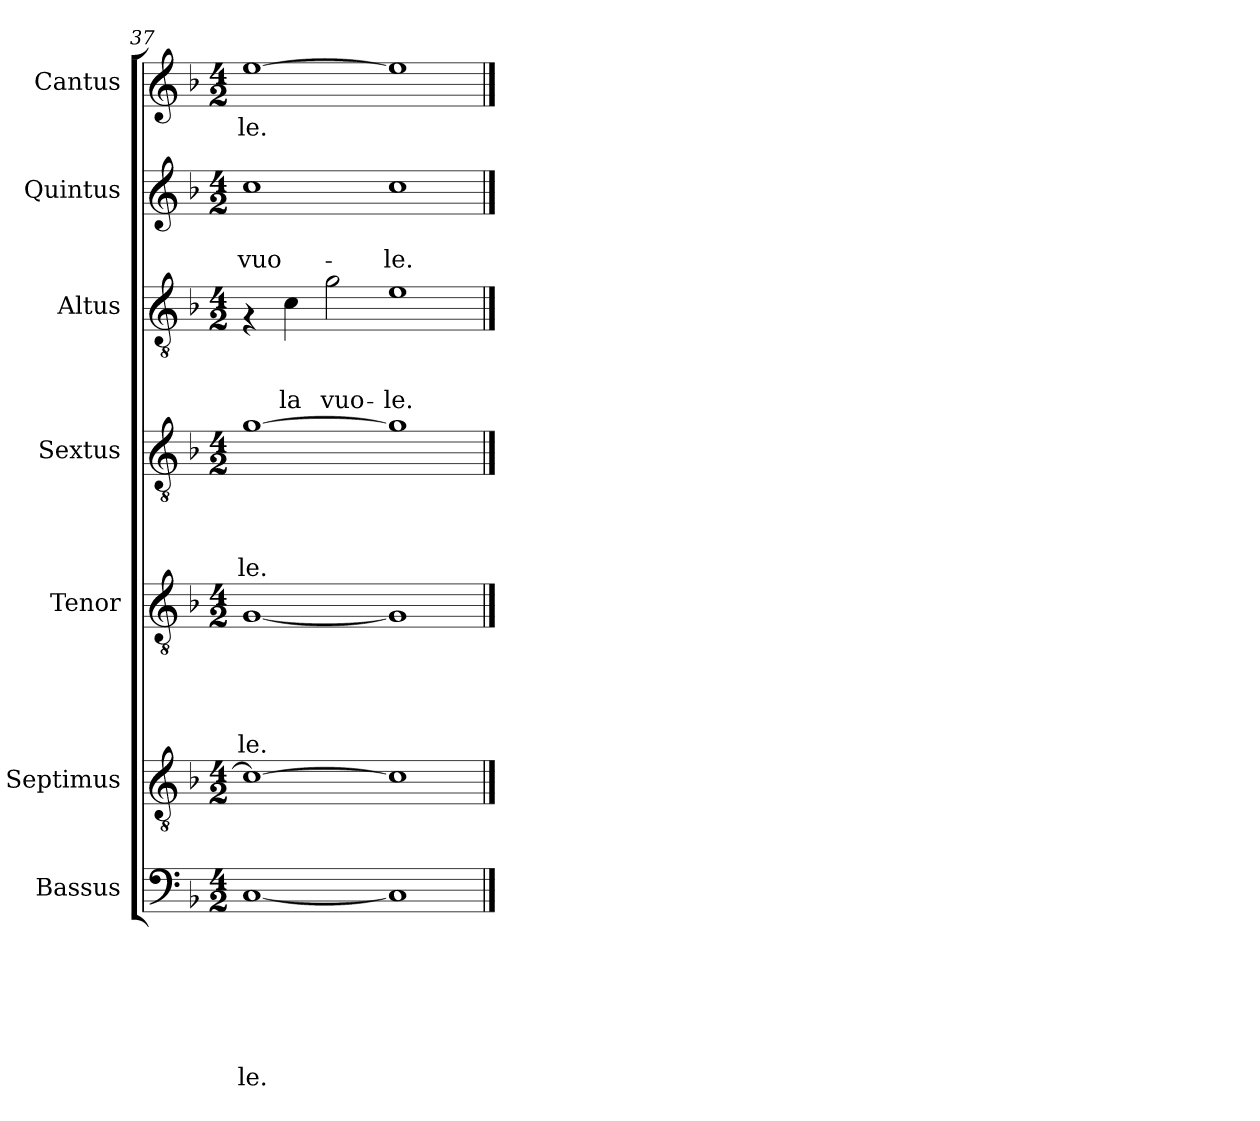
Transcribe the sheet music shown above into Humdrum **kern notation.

**kern	**text	**text	**text	**text	**text	**text	**text	**kern	**text	**kern	**text	**text	**text	**text	**text	**kern	**text	**text	**text	**text	**kern	**text	**text	**text	**kern	**text	**text	**kern	**text
*part7	*part7	*part7	*part7	*part7	*part7	*part7	*part7	*part6	*part6	*part5	*part5	*part5	*part5	*part5	*part5	*part4	*part4	*part4	*part4	*part4	*part3	*part3	*part3	*part3	*part2	*part2	*part2	*part1	*part1
*staff7	*staff7	*staff7	*staff7	*staff7	*staff7	*staff7	*staff7	*staff6	*staff6	*staff5	*staff5	*staff5	*staff5	*staff5	*staff5	*staff4	*staff4	*staff4	*staff4	*staff4	*staff3	*staff3	*staff3	*staff3	*staff2	*staff2	*staff2	*staff1	*staff1
*I"Bassus	*	*	*	*	*	*	*	*I"Septimus	*	*I"Tenor	*	*	*	*	*	*I"Sextus	*	*	*	*	*I"Altus	*	*	*	*I"Quintus	*	*	*I"Cantus	*
*clefF4	*	*	*	*	*	*	*	*clefGv2	*	*clefGv2	*	*	*	*	*	*clefGv2	*	*	*	*	*clefGv2	*	*	*	*clefG2	*	*	*clefG2	*
*k[b-]	*	*	*	*	*	*	*	*k[b-]	*	*k[b-]	*	*	*	*	*	*k[b-]	*	*	*	*	*k[b-]	*	*	*	*k[b-]	*	*	*k[b-]	*
*F:	*	*	*	*	*	*	*	*F:	*	*F:	*	*	*	*	*	*F:	*	*	*	*	*F:	*	*	*	*F:	*	*	*F:	*
*M4/2	*	*	*	*	*	*	*	*M4/2	*	*M4/2	*	*	*	*	*	*M4/2	*	*	*	*	*M4/2	*	*	*	*M4/2	*	*	*M4/2	*
=37	=37	=37	=37	=37	=37	=37	=37	=37	=37	=37	=37	=37	=37	=37	=37	=37	=37	=37	=37	=37	=37	=37	=37	=37	=37	=37	=37	=37	=37
!	!	!	!	!	!	!	!LO:LY:b	!	!	!	!	!	!	!	!LO:LY:b	!	!	!	!	!LO:LY:b	!	!	!	!	!	!	!LO:LY:b	!	!LO:LY:b
[<1C	.	.	.	.	.	.	-le.	1c_	.	[<1G	.	.	.	.	-le.	[>1g	.	.	.	-le.	4rF	.	.	.	1cc	.	vuo-	[>1ee	-le.
!	!	!	!	!	!	!	!	!	!	!	!	!	!	!	!	!	!	!	!	!	!	!	!	!LO:LY:b	!	!	!	!	!
.	.	.	.	.	.	.	.	.	.	.	.	.	.	.	.	.	.	.	.	.	4c\	.	.	la	.	.	.	.	.
!	!	!	!	!	!	!	!	!	!	!	!	!	!	!	!	!	!	!	!	!	!	!	!	!LO:LY:b	!	!	!	!	!
.	.	.	.	.	.	.	.	.	.	.	.	.	.	.	.	.	.	.	.	.	2g\	.	.	vuo-	.	.	.	.	.
!	!	!	!	!	!	!	!	!	!	!	!	!	!	!	!	!	!	!	!	!	!	!	!	!LO:LY:b	!	!	!LO:LY:b	!	!
1C]	.	.	.	.	.	.	.	1c]	.	1G]	.	.	.	.	.	1g]	.	.	.	.	1e	.	.	-le.	1cc	.	-le.	1ee]	.
==	==	==	==	==	==	==	==	==	==	==	==	==	==	==	==	==	==	==	==	==	==	==	==	==	==	==	==	==	==
*-	*-	*-	*-	*-	*-	*-	*-	*-	*-	*-	*-	*-	*-	*-	*-	*-	*-	*-	*-	*-	*-	*-	*-	*-	*-	*-	*-	*-	*-
